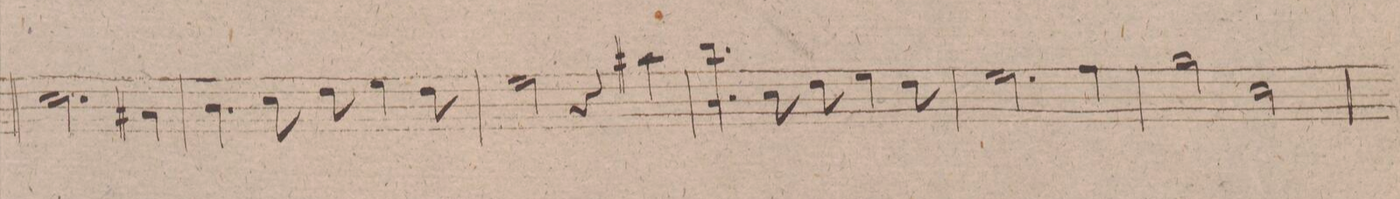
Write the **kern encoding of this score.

**kern	**dynam
*I"Violino 1mo	*
*clefG2	*
*k[f#c#g#d#]	*
*met(c)	*
*M4/4	*
2.cc#\	.
4a#X\	.
=224	=224
4.b\	.
8cc#\	.
8dd#\	.
4ee\	.
8dd#\	.
=225	=225
2ee\	.
4r	.
4aa#X\	.
=226	=226
4.bb\ 4.b\	.
8cc#\	.
8dd#\	.
4ee\	.
8dd#\	.
=227	=227
2.ee\	.
4ff#\	.
=228	=228
2gg#\	.
2cc#\	.
=229	=229
*-	*-
